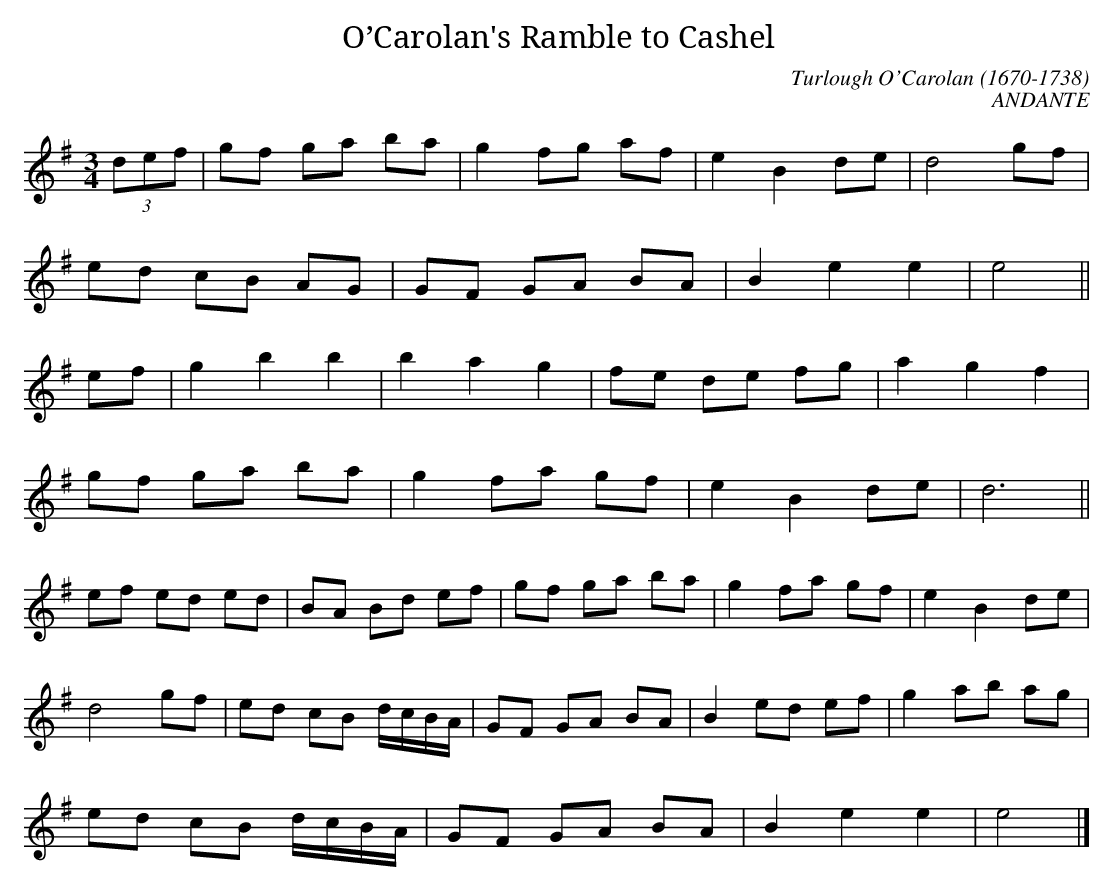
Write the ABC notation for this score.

X:1occ
T:O’Carolan's Ramble to Cashel
C:Turlough O'Carolan (1670-1738)
C:ANDANTE
M:3/4
L:1/8
K:G
(3def|gf ga ba|g2 fg af|e2 B2 de|d4 gf|
ed cB AG|GF GA BA|B2 e2 e2|e4||
ef|g2 b2 b2|b2 a2 g2|fe de fg|a2 g2 f2|
gf ga ba|g2 fa gf|e2 B2 de|d6||
ef ed ed|BA Bd ef|gf ga ba|g2 fa gf|e2 B2 de|
d4 gf|ed cB d/2c/2B/2A/2|GF GA BA|B2 ed ef|g2 ab ag|
ed cB d/2c/2B/2A/2|GF GA BA|B2 e2 e2|e4|]
